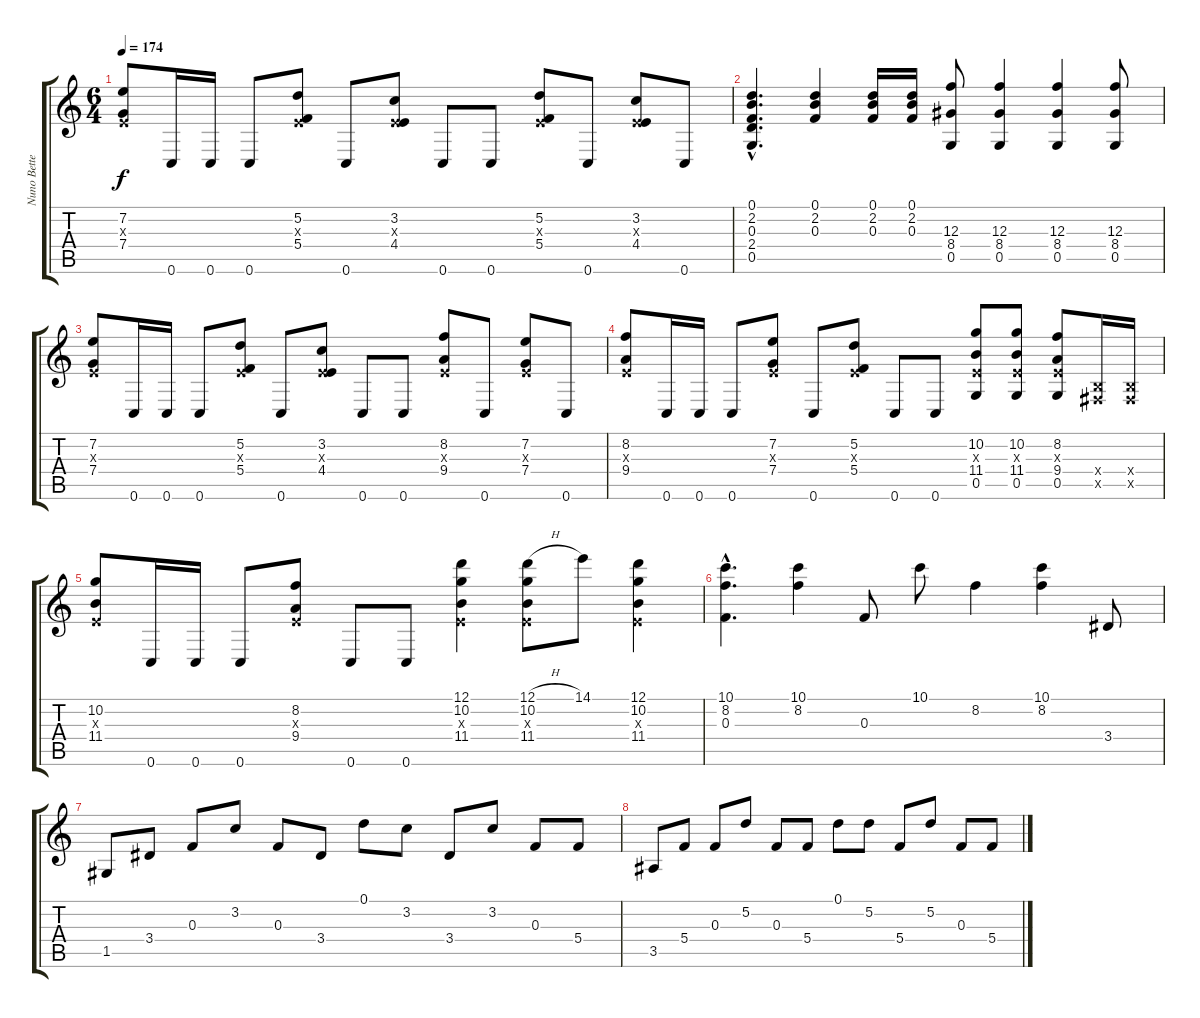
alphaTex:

\track ("Nuno Bettencourt" "Nuno Bette") {instrument acousticguitarsteel}
\staff {score tabs}
\tuning (D4 A3 F3 C3 G2 C2) {hide}
\ts (6 4)
\tempo 174
\clef g2
\ks c
(7.2 -1.3{x} 7.4).8{dy f} 0.6.16 0.6.16 0.6.8 (5.2 -1.3{x} 5.4).8 0.6.8 (3.2 -1.3{x} 4.4).8 0.6.8 0.6.8 (5.2 -1.3{x} 5.4).8 0.6.8 (3.2 -1.3{x} 4.4).8 0.6.8 |
(0.1{hac} 2.2{hac} 0.3{hac} 2.4{hac} 0.5{hac}).4{d} (0.1 2.2 0.3).4 (0.1 2.2 0.3).16 (0.1 2.2 0.3).16 (12.3 8.4 0.5).8 (12.3 8.4 0.5).4 (12.3 8.4 0.5).4 (12.3 8.4 0.5).8 |
(7.2 -1.3{x} 7.4).8 0.6.16 0.6.16 0.6.8 (5.2 -1.3{x} 5.4).8 0.6.8 (3.2 -1.3{x} 4.4).8 0.6.8 0.6.8 (8.2 -1.3{x} 9.4).8 0.6.8 (7.2 -1.3{x} 7.4).8 0.6.8 |
(8.2 -1.3{x} 9.4).8 0.6.16 0.6.16 0.6.8 (7.2 -1.3{x} 7.4).8 0.6.8 (5.2 -1.3{x} 5.4).8 0.6.8 0.6.8 (10.2 -1.3{x} 11.4 0.5).8 (10.2 -1.3{x} 11.4 0.5).8 (8.2 -1.3{x} 9.4 0.5).8 (-1.4{x} -1.5{x}).16 (-1.4{x} -1.5{x}).16 |
(10.2 -1.3{x} 11.4).8 0.6.16 0.6.16 0.6.8 (8.2 -1.3{x} 9.4).8 0.6.8 0.6.8 (12.1 10.2 -1.3{x} 11.4).4 (12.1{h} 10.2 -1.3{x} 11.4).8 14.1.8 (12.1 10.2 -1.3{x} 11.4).4 |
(10.1{hac} 8.2{hac} 0.3{hac}).4{d} (10.1 8.2).4 0.3.8 10.1.8 8.2.4 (10.1 8.2).4 3.4.8 |
1.5.8 3.4.8 0.3.8 3.2.8 0.3.8 3.4.8 0.1.8 3.2.8 3.4.8 3.2.8 0.3.8 5.4.8 |
3.5.8 5.4.8 0.3.8 5.2.8 0.3.8 5.4.8 0.1.8 5.2.8 5.4.8 5.2.8 0.3.8 5.4.8
